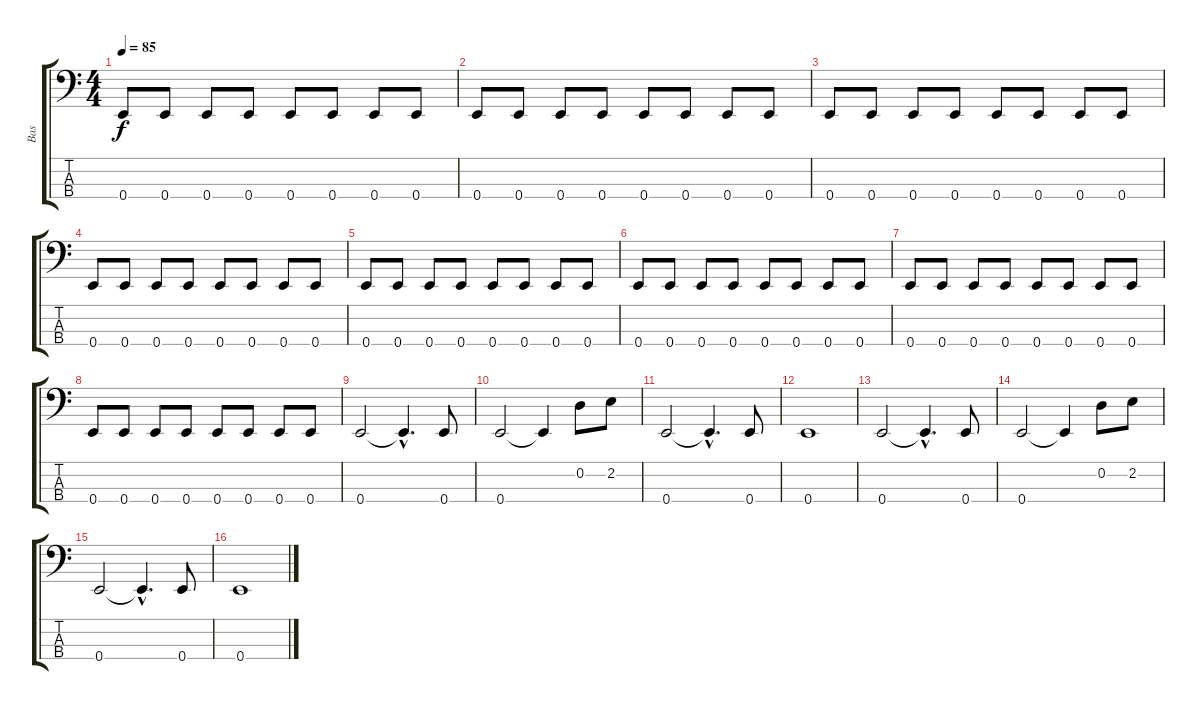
\track ("Bas" "Bas") {instrument electricbasspick}
\staff {score tabs}
\tuning (G2 D2 A1 E1) {hide}
\ts (4 4)
\tempo 85
\clef f4
\ks c
0.4.8{dy f instrument electricbasspick} 0.4.8 0.4.8 0.4.8 0.4.8 0.4.8 0.4.8 0.4.8 |
0.4.8 0.4.8 0.4.8 0.4.8 0.4.8 0.4.8 0.4.8 0.4.8 |
0.4.8 0.4.8 0.4.8 0.4.8 0.4.8 0.4.8 0.4.8 0.4.8 |
0.4.8 0.4.8 0.4.8 0.4.8 0.4.8 0.4.8 0.4.8 0.4.8 |
0.4.8 0.4.8 0.4.8 0.4.8 0.4.8 0.4.8 0.4.8 0.4.8 |
0.4.8 0.4.8 0.4.8 0.4.8 0.4.8 0.4.8 0.4.8 0.4.8 |
0.4.8 0.4.8 0.4.8 0.4.8 0.4.8 0.4.8 0.4.8 0.4.8 |
0.4.8 0.4.8 0.4.8 0.4.8 0.4.8 0.4.8 0.4.8 0.4.8 |
0.4.2 0.4{hac t}.4{d} 0.4.8 |
0.4.2 0.4{t}.4 0.2.8 2.2.8 |
0.4.2 0.4{hac t}.4{d} 0.4.8 |
0.4.1 |
0.4.2 0.4{hac t}.4{d} 0.4.8 |
0.4.2 0.4{t}.4 0.2.8 2.2.8 |
0.4.2 0.4{hac t}.4{d} 0.4.8 |
0.4.1
